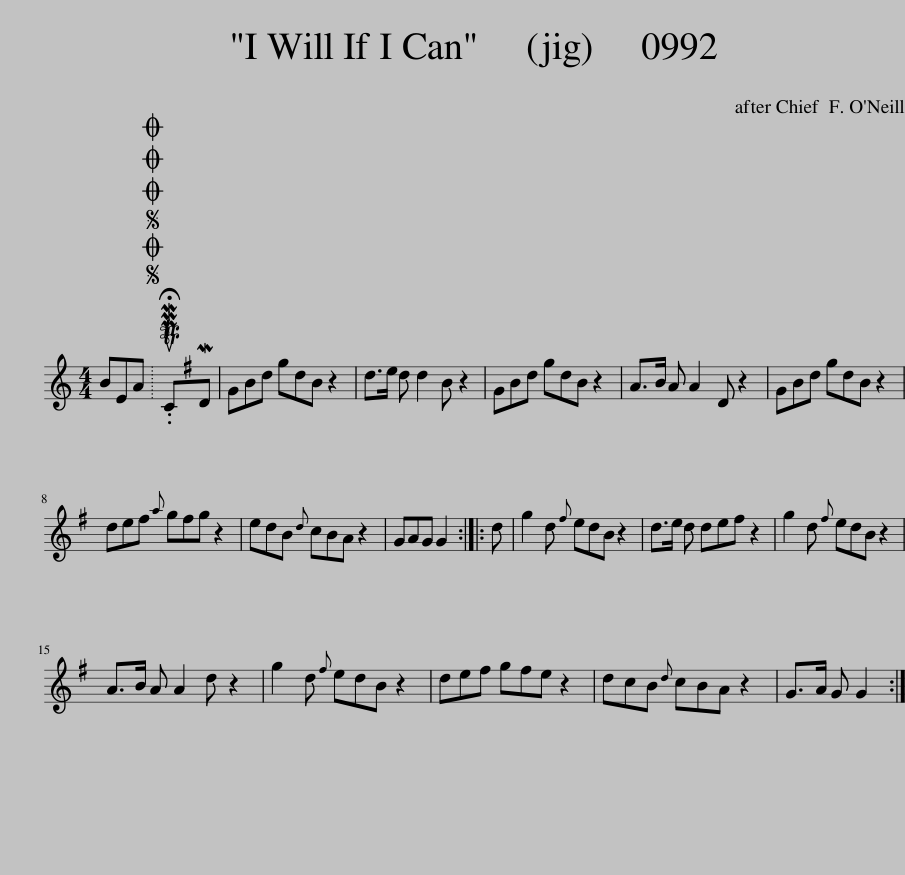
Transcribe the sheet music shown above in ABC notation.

X:1
L:1/8
M:4/4
I:linebreak $
K:C
V:1 treble
V:1
 BEA |SOSOOO .!fermata!PMTuCMD | GBd gdB z2 | d>e d d2 B z2 | GBd gdB z2 | %5
 A>B A A2 D z2 | GBd gdB z2 |$ de^f{a} gfg z2 | edB{d} cBA z2 | GAG G2 :: %10
 d | g2 d{^f} edB z2 | d>e d de^f z2 | g2 d{^f} edB z2 |$ A>B A A2 d z2 | %15
 g2 d{^f} edB z2 | de^f gfe z2 | dcB{d} cBA z2 | G>A G G2 :| %19
